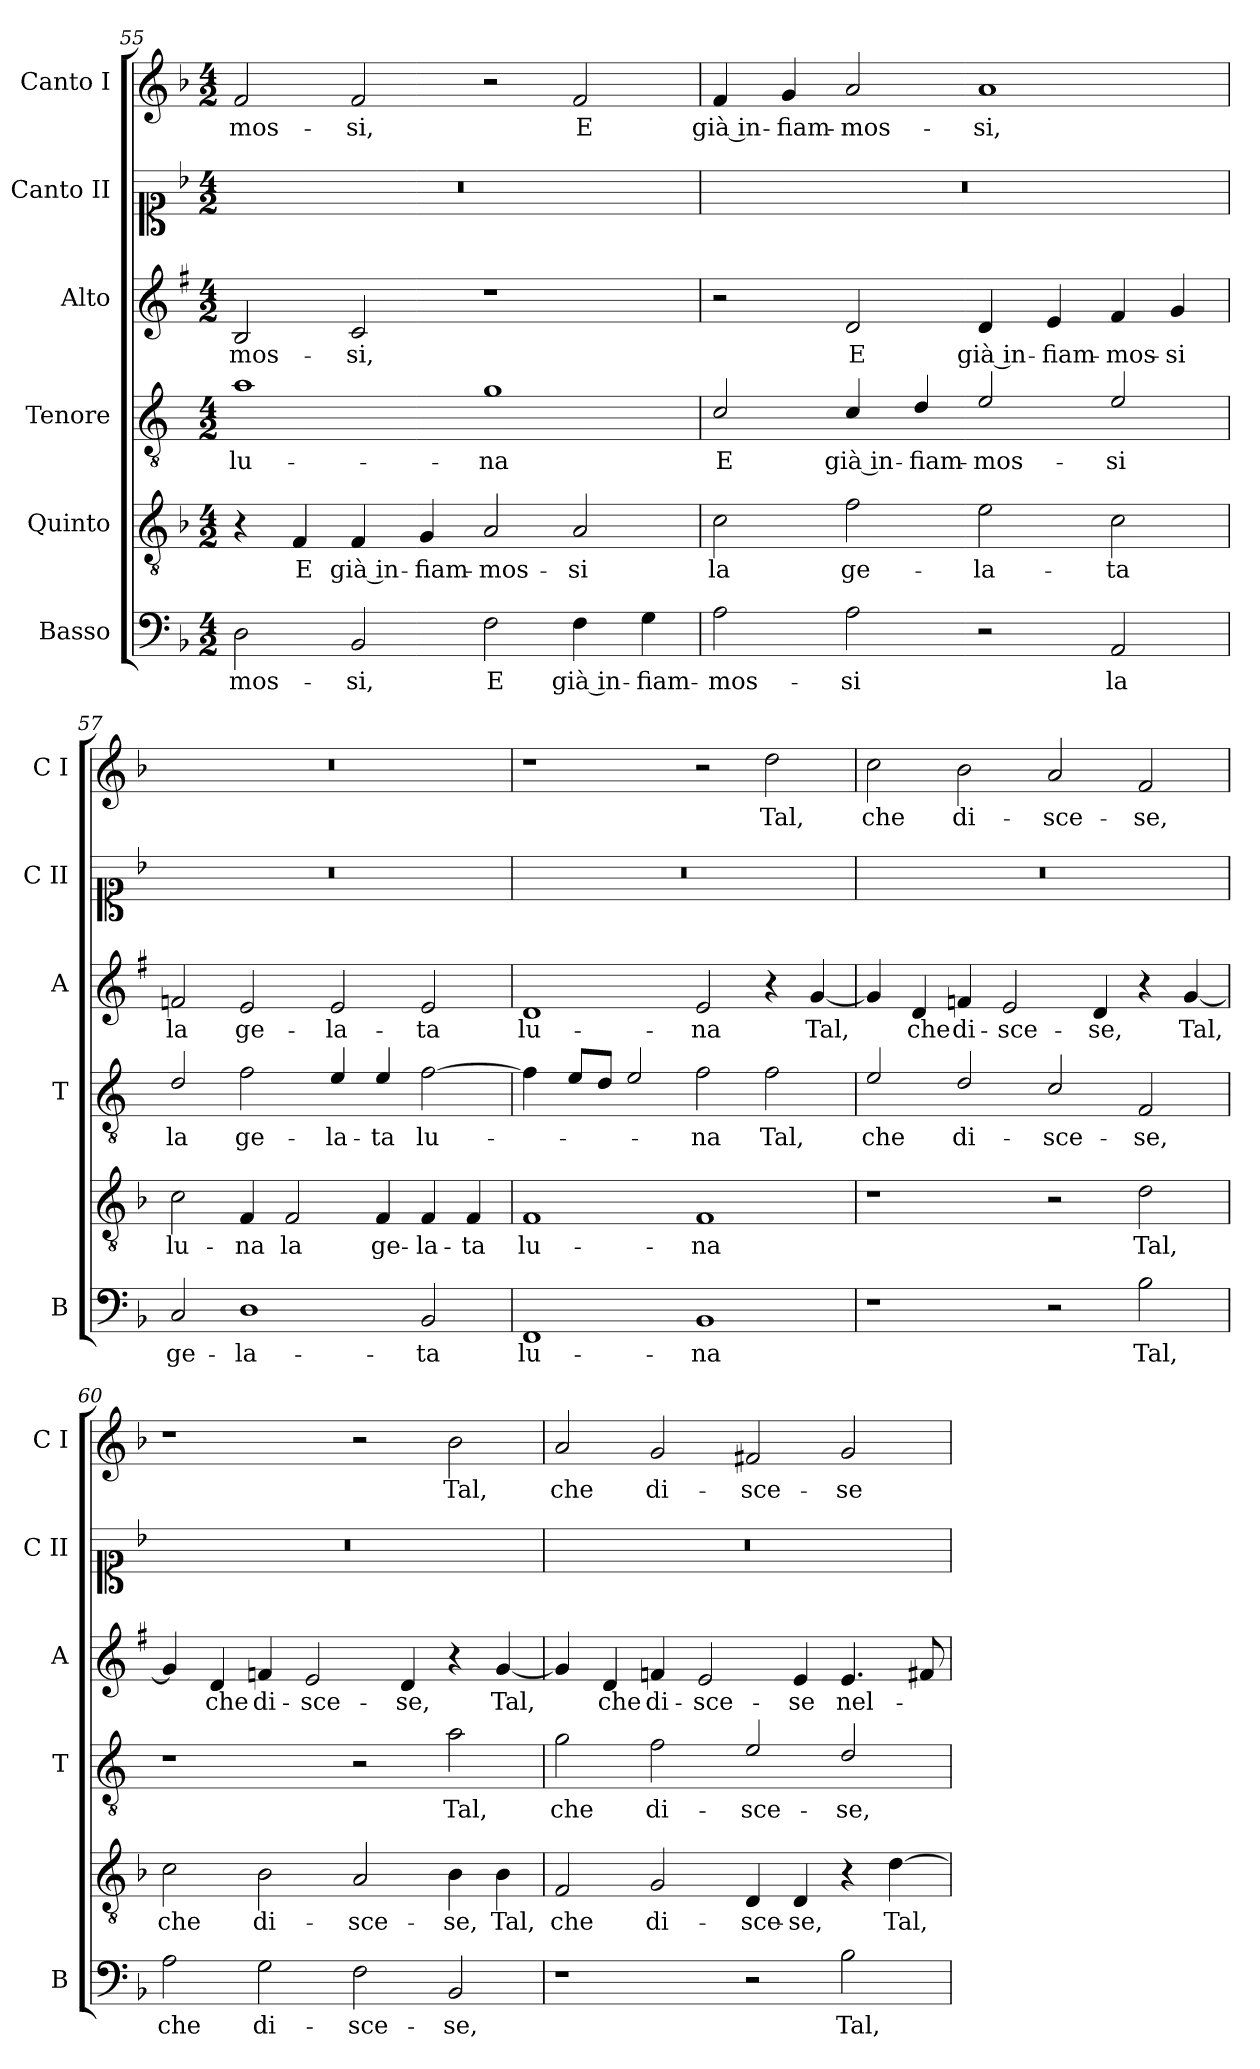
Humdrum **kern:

**kern	**text	**kern	**text	**kern	**text	**kern	**text	**kern	**kern	**text
*part6	*part6	*part5	*part5	*part4	*part4	*part3	*part3	*part2	*part1	*part1
*staff6	*staff6	*staff5	*staff5	*staff4	*staff4	*staff3	*staff3	*staff2	*staff1	*staff1
*I"Basso	*	*I"Quinto	*	*I"Tenore	*	*I"Alto	*	*I"Canto II	*I"Canto I	*
*I'B	*	*	*	*I'T	*	*I'A	*	*I'C II	*I'C I	*
*clefF4	*	*clefGv2	*	*clefGv2	*	*clefG2	*	*clefC1	*clefG2	*
*	*	*	*	*ITrd4c7	*	*ITrd1c2	*	*	*	*
*k[b-]	*	*k[b-]	*	*k[b-]	*	*k[b-]	*	*k[b-]	*k[b-]	*
*F:	*	*F:	*	*F:	*	*F:	*	*F:	*F:	*
*M4/2	*	*M4/2	*	*M4/2	*	*M4/2	*	*M4/2	*M4/2	*
=55	=55	=55	=55	=55	=55	=55	=55	=55	=55	=55
!	!LO:LY:b	!	!	!	!LO:LY:b	!	!LO:LY:b	!	!	!LO:LY:b
2D\	-mos-	4r	.	1d	lu-	2A/	-mos-	0r	2f/	-mos-
!	!	!	!LO:LY:b	!	!	!	!	!	!	!
.	.	4F/	E	.	.	.	.	.	.	.
!	!LO:LY:b	!	!LO:LY:b	!	!	!	!LO:LY:b	!	!	!LO:LY:b
2BB-/	-si,	4F/	già in-	.	.	2B-/	-si,	.	2f/	-si,
!	!	!	!LO:LY:b	!	!	!	!	!	!	!
.	.	4G/	-fiam-	.	.	.	.	.	.	.
!	!LO:LY:b	!	!LO:LY:b	!	!LO:LY:b	!	!	!	!	!
2F\	E	2A/	-mos-	1c	-na	1r	.	.	2r	.
!	!LO:LY:b	!	!LO:LY:b	!	!	!	!	!	!	!LO:LY:b
4F\	già in-	2A/	-si	.	.	.	.	.	2f/	E
!	!LO:LY:b	!	!	!	!	!	!	!	!	!
4G\	-fiam-	.	.	.	.	.	.	.	.	.
=56	=56	=56	=56	=56	=56	=56	=56	=56	=56	=56
!	!LO:LY:b	!	!LO:LY:b	!	!LO:LY:b	!	!	!	!	!LO:LY:b
2A\	-mos-	2c\	la	2F/	E	2r	.	0r	4f/	già in-
!	!	!	!	!	!	!	!	!	!	!LO:LY:b
.	.	.	.	.	.	.	.	.	4g/	-fiam-
!	!LO:LY:b	!	!LO:LY:b	!	!LO:LY:b	!	!LO:LY:b	!	!	!LO:LY:b
2A\	-si	2f\	ge-	4F/	già in-	2c/	E	.	2a/	-mos-
!	!	!	!	!	!LO:LY:b	!	!	!	!	!
.	.	.	.	4G/	-fiam-	.	.	.	.	.
!	!	!	!LO:LY:b	!	!LO:LY:b	!	!LO:LY:b	!	!	!LO:LY:b
2r	.	2e\	-la-	2A/	-mos-	4c/	già in-	.	1a	-si,
!	!	!	!	!	!	!	!LO:LY:b	!	!	!
.	.	.	.	.	.	4d/	-fiam-	.	.	.
!	!LO:LY:b	!	!LO:LY:b	!	!LO:LY:b	!	!LO:LY:b	!	!	!
2AA/	la	2c\	-ta	2A/	-si	4e/	-mos-	.	.	.
!	!	!	!	!	!	!	!LO:LY:b	!	!	!
.	.	.	.	.	.	4f/	-si	.	.	.
!!LO:LB:g=z
=57	=57	=57	=57	=57	=57	=57	=57	=57	=57	=57
!	!LO:LY:b	!	!LO:LY:b	!	!LO:LY:b	!	!LO:LY:b	!	!	!
2C/	ge-	2c\	lu-	2G/	la	2e-X/	la	0r	0r	.
!	!LO:LY:b	!	!LO:LY:b	!	!LO:LY:b	!	!LO:LY:b	!	!	!
1D	-la-	4F/	-na	2B-\	ge-	2d/	ge-	.	.	.
!	!	!	!LO:LY:b	!	!	!	!	!	!	!
.	.	2F/	la	.	.	.	.	.	.	.
!	!	!	!	!	!LO:LY:b	!	!LO:LY:b	!	!	!
.	.	.	.	4A/	-la-	2d/	-la-	.	.	.
!	!	!	!LO:LY:b	!	!LO:LY:b	!	!	!	!	!
.	.	4F/	ge-	4A/	-ta	.	.	.	.	.
!	!LO:LY:b	!	!LO:LY:b	!	!LO:LY:b	!	!LO:LY:b	!	!	!
2BB-/	-ta	4F/	-la-	[2B-\	lu-	2d/	-ta	.	.	.
!	!	!	!LO:LY:b	!	!	!	!	!	!	!
.	.	4F/	-ta	.	.	.	.	.	.	.
=58	=58	=58	=58	=58	=58	=58	=58	=58	=58	=58
!	!LO:LY:b	!	!LO:LY:b	!	!	!	!LO:LY:b	!	!	!
1FF	lu-	1F	lu-	4B-\]	.	1c	lu-	0r	1r	.
.	.	.	.	8A/L	.	.	.	.	.	.
.	.	.	.	8G/J	.	.	.	.	.	.
.	.	.	.	2A/	.	.	.	.	.	.
!	!LO:LY:b	!	!LO:LY:b	!	!LO:LY:b	!	!LO:LY:b	!	!	!
1BB-	-na	1F	-na	2B-\	-na	2d/	-na	.	2r	.
!	!	!	!	!	!LO:LY:b	!	!	!	!	!LO:LY:b
.	.	.	.	2B-\	Tal,	4r	.	.	2dd\	Tal,
!	!	!	!	!	!	!	!LO:LY:b	!	!	!
.	.	.	.	.	.	[4f/	Tal,	.	.	.
=59	=59	=59	=59	=59	=59	=59	=59	=59	=59	=59
!	!	!	!	!	!LO:LY:b	!	!	!	!	!LO:LY:b
1r	.	1r	.	2A/	che	4f/]	.	0r	2cc\	che
!	!	!	!	!	!	!	!LO:LY:b	!	!	!
.	.	.	.	.	.	4c/	che	.	.	.
!	!	!	!	!	!LO:LY:b	!	!LO:LY:b	!	!	!LO:LY:b
.	.	.	.	2G/	di-	4e-X/	di-	.	2b-\	di-
!	!	!	!	!	!	!	!LO:LY:b	!	!	!
.	.	.	.	.	.	2d/	-sce-	.	.	.
!	!	!	!	!	!LO:LY:b	!	!	!	!	!LO:LY:b
2r	.	2r	.	2F/	-sce-	.	.	.	2a/	-sce-
!	!	!	!	!	!	!	!LO:LY:b	!	!	!
.	.	.	.	.	.	4c/	-se,	.	.	.
!	!LO:LY:b	!	!LO:LY:b	!	!LO:LY:b	!	!	!	!	!LO:LY:b
2B-\	Tal,	2d\	Tal,	2BB-/	-se,	4r	.	.	2f/	-se,
!	!	!	!	!	!	!	!LO:LY:b	!	!	!
.	.	.	.	.	.	[4f/	Tal,	.	.	.
=60	=60	=60	=60	=60	=60	=60	=60	=60	=60	=60
!	!LO:LY:b	!	!LO:LY:b	!	!	!	!	!	!	!
2A\	che	2c\	che	1r	.	4f/]	.	0r	1r	.
!	!	!	!	!	!	!	!LO:LY:b	!	!	!
.	.	.	.	.	.	4c/	che	.	.	.
!	!LO:LY:b	!	!LO:LY:b	!	!	!	!LO:LY:b	!	!	!
2G\	di-	2B-\	di-	.	.	4e-X/	di-	.	.	.
!	!	!	!	!	!	!	!LO:LY:b	!	!	!
.	.	.	.	.	.	2d/	-sce-	.	.	.
!	!LO:LY:b	!	!LO:LY:b	!	!	!	!	!	!	!
2F\	-sce-	2A/	-sce-	2r	.	.	.	.	2r	.
!	!	!	!	!	!	!	!LO:LY:b	!	!	!
.	.	.	.	.	.	4c/	-se,	.	.	.
!	!LO:LY:b	!	!LO:LY:b	!	!LO:LY:b	!	!	!	!	!LO:LY:b
2BB-/	-se,	4B-\	-se,	2d\	Tal,	4r	.	.	2b-\	Tal,
!	!	!	!LO:LY:b	!	!	!	!LO:LY:b	!	!	!
.	.	4B-\	Tal,	.	.	[4f/	Tal,	.	.	.
!!LO:PB:g=z
=61	=61	=61	=61	=61	=61	=61	=61	=61	=61	=61
!	!	!	!LO:LY:b	!	!LO:LY:b	!	!	!	!	!LO:LY:b
1r	.	2F/	che	2c\	che	4f/]	.	0r	2a/	che
!	!	!	!	!	!	!	!LO:LY:b	!	!	!
.	.	.	.	.	.	4c/	che	.	.	.
!	!	!	!LO:LY:b	!	!LO:LY:b	!	!LO:LY:b	!	!	!LO:LY:b
.	.	2G/	di-	2B-\	di-	4e-X/	di-	.	2g/	di-
!	!	!	!	!	!	!	!LO:LY:b	!	!	!
.	.	.	.	.	.	2d/	-sce-	.	.	.
!	!	!	!LO:LY:b	!	!LO:LY:b	!	!	!	!	!LO:LY:b
2r	.	4D/	-sce-	2A/	-sce-	.	.	.	2f#X/	-sce-
!	!	!	!LO:LY:b	!	!	!	!LO:LY:b	!	!	!
.	.	4D/	-se,	.	.	4d/	-se	.	.	.
!	!LO:LY:b	!	!	!	!LO:LY:b	!	!LO:LY:b	!	!	!LO:LY:b
2B-\	Tal,	4r	.	2G/	-se,	4.d/	nel-	.	2g/	-se
!	!	!	!LO:LY:b	!	!	!	!	!	!	!
.	.	[4d\	Tal,	.	.	.	.	.	.	.
.	.	.	.	.	.	8en/	.	.	.	.
=	=	=	=	=	=	=	=	=	=	=
*-	*-	*-	*-	*-	*-	*-	*-	*-	*-	*-
